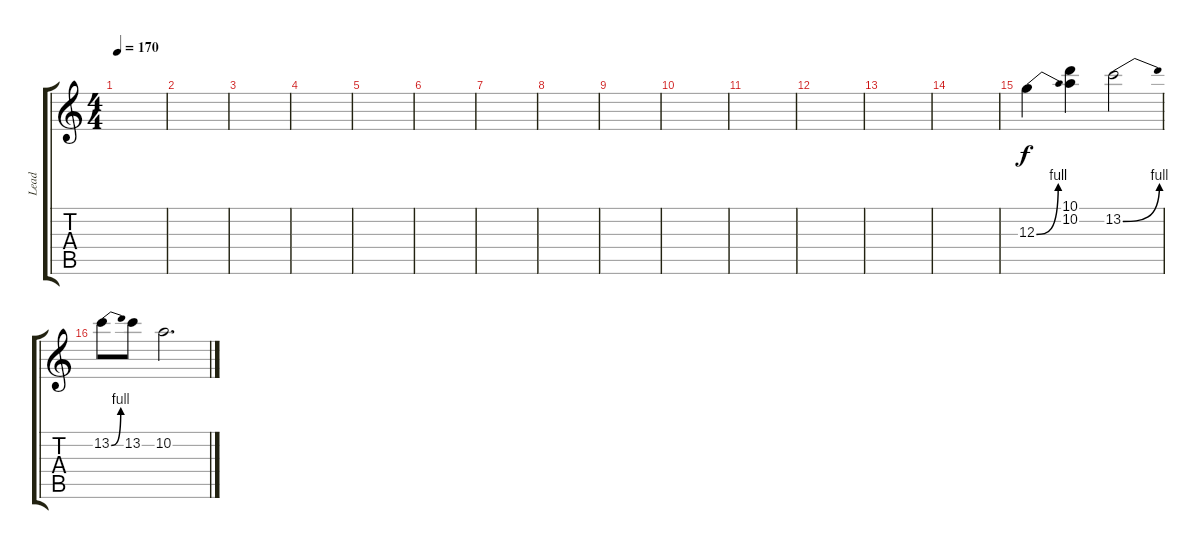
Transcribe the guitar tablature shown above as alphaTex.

\track ("Lead" "Lead") {instrument overdrivenguitar}
\staff {score tabs}
\tuning (E4 B3 G3 D3 A2 E2) {hide}
\ts (4 4)
\tempo 170
\clef g2
\ks c
|
|
|
|
|
|
|
|
|
|
|
|
|
|
12.3{be (bend 0 0 60 4)}.4 (10.1 10.2).4 13.2{be (bend 0 0 60 4)}.2 |
13.2{be (bend 0 0 60 4)}.8 13.2.8 10.2.2{d}
